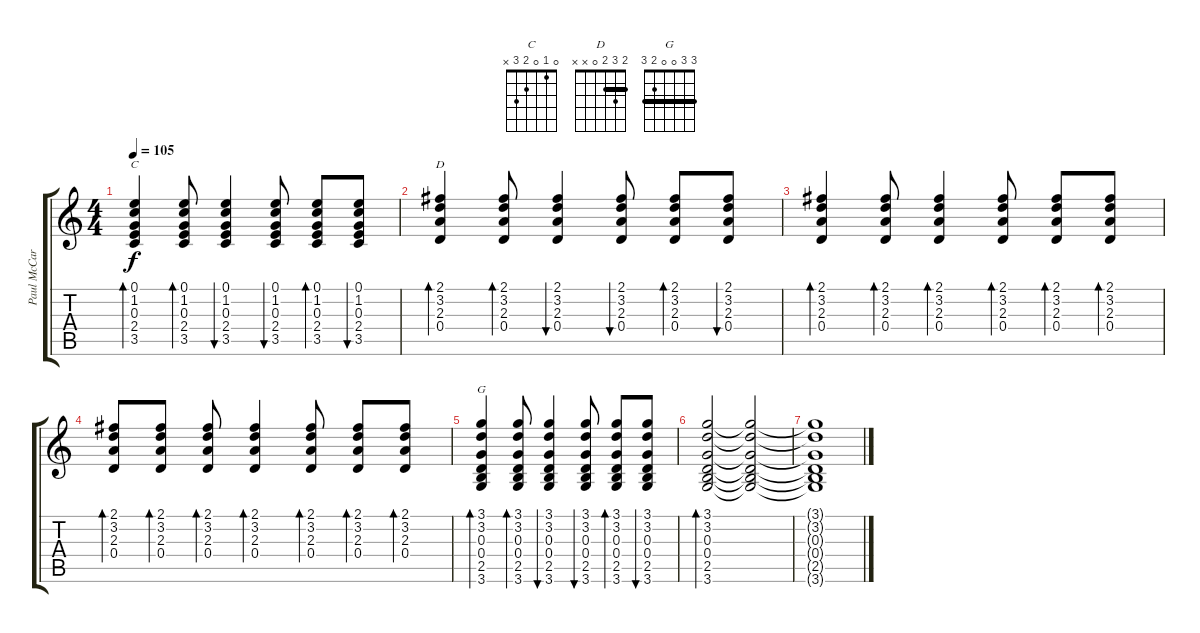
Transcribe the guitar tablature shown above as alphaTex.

\track ("Paul McCartney" "Paul McCar") {instrument acousticguitarsteel}
\staff {score tabs}
\tuning (E4 B3 G3 D3 A2 E2) {hide}
\chord ("C" 0 1 0 2 3 x)
\chord ("D" 2 3 2 0 x x) {barre 2}
\chord ("G" 3 3 0 0 2 3) {barre 3}
\ts (4 4)
\tempo 105
\clef g2
\ks c
(0.1 1.2 0.3 2.4 3.5).4{bd 30 ch "C" dy f} (0.1 1.2 0.3 2.4 3.5).8{bd 30} (0.1 1.2 0.3 2.4 3.5).4{bu 30} (0.1 1.2 0.3 2.4 3.5).8{bu 30} (0.1 1.2 0.3 2.4 3.5).8{bd 30} (0.1 1.2 0.3 2.4 3.5).8{bu 30} |
(2.1 3.2 2.3 0.4).4{bd 30 ch "D"} (2.1 3.2 2.3 0.4).8{bd 30} (2.1 3.2 2.3 0.4).4{bu 30} (2.1 3.2 2.3 0.4).8{bu 30} (2.1 3.2 2.3 0.4).8{bd 30} (2.1 3.2 2.3 0.4).8{bu 30} |
(2.1 3.2 2.3 0.4).4{bd 30} (2.1 3.2 2.3 0.4).8{bd 30} (2.1 3.2 2.3 0.4).4{bd 30} (2.1 3.2 2.3 0.4).8{bd 30} (2.1 3.2 2.3 0.4).8{bd 30} (2.1 3.2 2.3 0.4).8{bd 30} |
(2.1 3.2 2.3 0.4).8{bd 30} (2.1 3.2 2.3 0.4).8{bd 30} (2.1 3.2 2.3 0.4).8{bd 30} (2.1 3.2 2.3 0.4).4{bd 30} (2.1 3.2 2.3 0.4).8{bd 30} (2.1 3.2 2.3 0.4).8{bd 30} (2.1 3.2 2.3 0.4).8{bd 30} |
(3.1 3.2 0.3 0.4 2.5 3.6).4{bd 30 ch "G"} (3.1 3.2 0.3 0.4 2.5 3.6).8{bd 30} (3.1 3.2 0.3 0.4 2.5 3.6).4{bu 30} (3.1 3.2 0.3 0.4 2.5 3.6).8{bu 30} (3.1 3.2 0.3 0.4 2.5 3.6).8{bd 30} (3.1 3.2 0.3 0.4 2.5 3.6).8{bu 30} |
(3.1 3.2 0.3 0.4 2.5 3.6).2{bd 120} (3.1{t} 3.2{t} 0.3{t} 0.4{t} 2.5{t} 3.6{t}).2 |
(3.1{t} 3.2{t} 0.3{t} 0.4{t} 2.5{t} 3.6{t}).1
